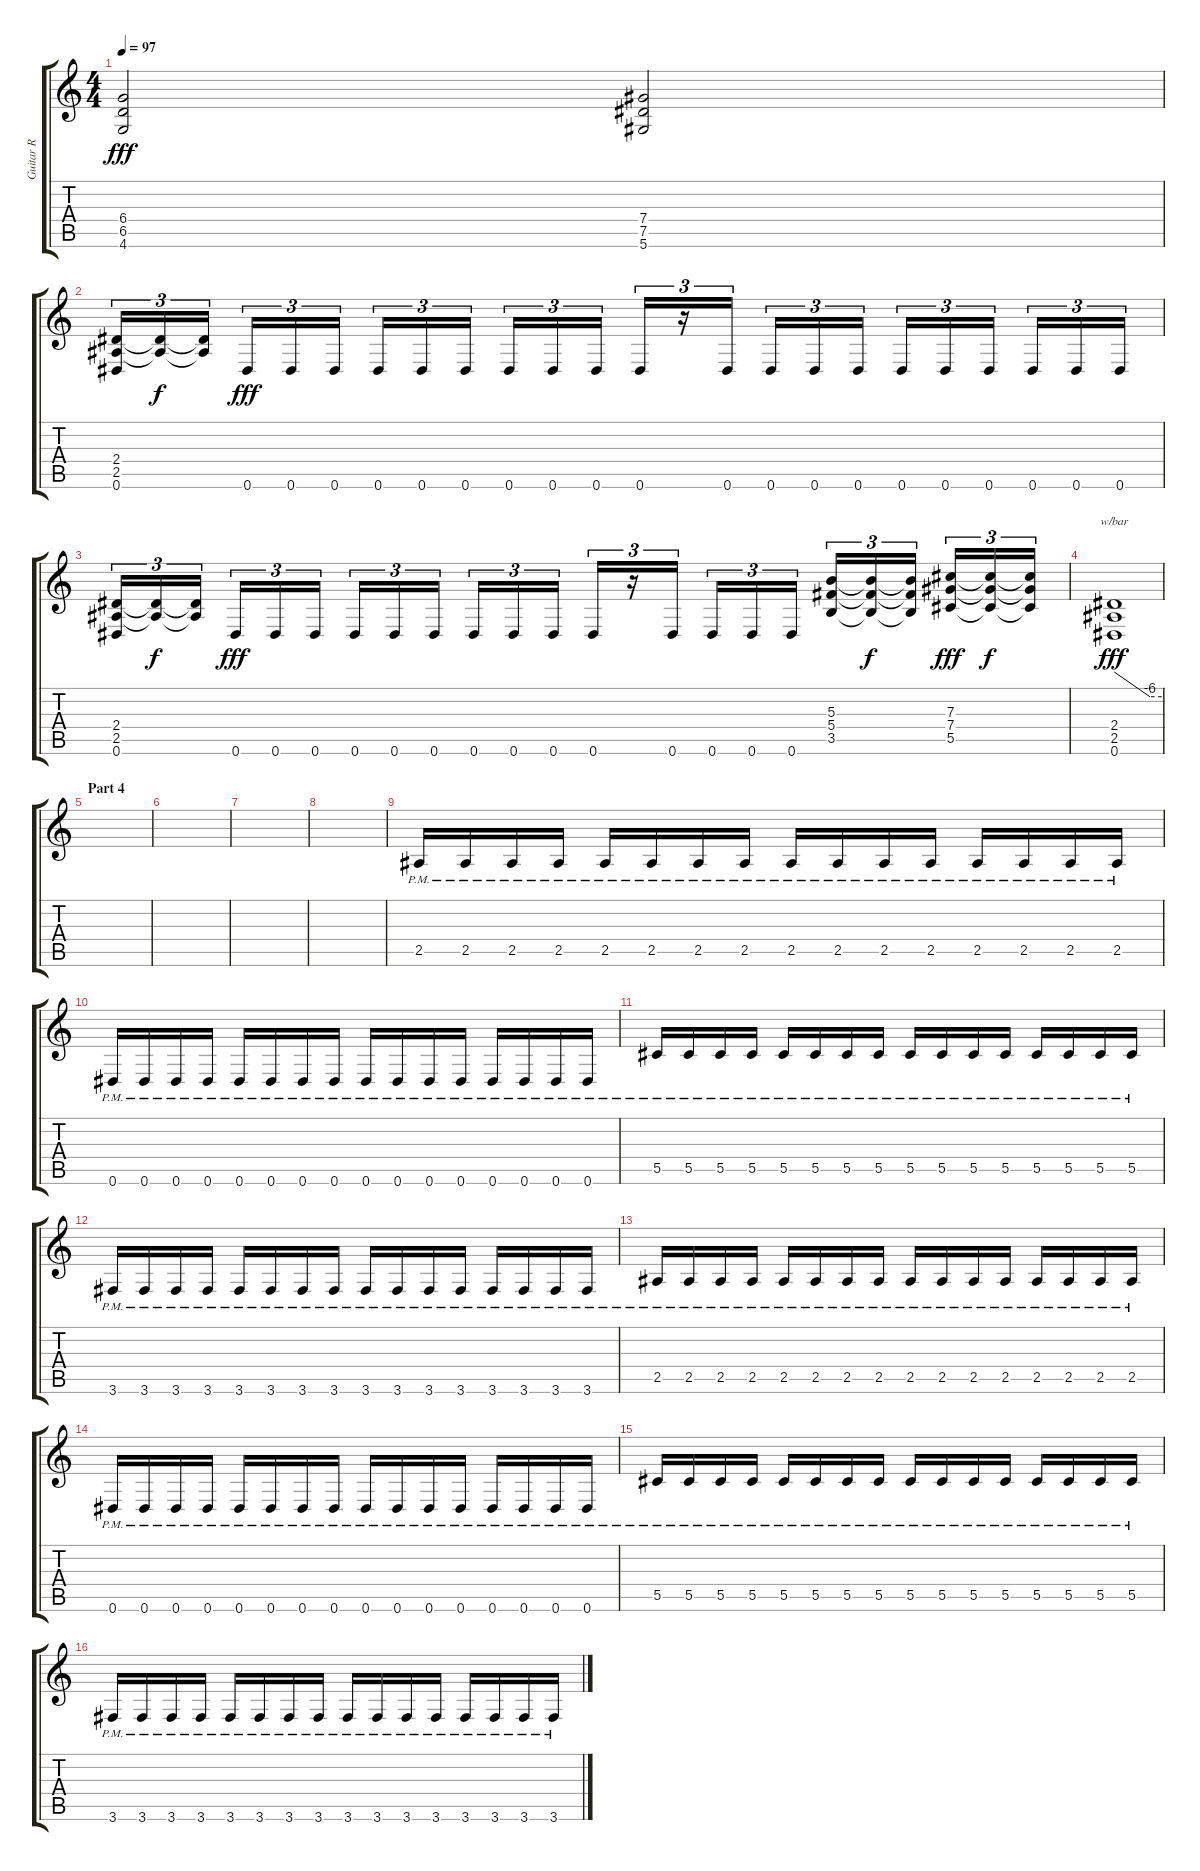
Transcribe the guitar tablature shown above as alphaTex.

\track ("Guitar R" "Guitar R") {instrument distortionguitar}
\staff {score tabs}
\tuning (Eb4 Bb3 Gb3 Db3 Ab2 Eb2) {hide}
\ts (4 4)
\tempo 97
\clef g2
\ks c
(6.4 6.5 4.6).2{dy fff} (7.4 7.5 5.6).2 |
(2.4 2.5 0.6).16{tu (3 2)} (2.4{t} 2.5{t}).16{tu (3 2) dy f} (2.4{t} 2.5{t}).16{tu (3 2)} 0.6.16{tu (3 2) dy fff} 0.6.16{tu (3 2)} 0.6.16{tu (3 2)} 0.6.16{tu (3 2)} 0.6.16{tu (3 2)} 0.6.16{tu (3 2)} 0.6.16{tu (3 2)} 0.6.16{tu (3 2)} 0.6.16{tu (3 2)} 0.6.16{tu (3 2)} r.16{tu (3 2)} 0.6.16{tu (3 2)} 0.6.16{tu (3 2)} 0.6.16{tu (3 2)} 0.6.16{tu (3 2)} 0.6.16{tu (3 2)} 0.6.16{tu (3 2)} 0.6.16{tu (3 2)} 0.6.16{tu (3 2)} 0.6.16{tu (3 2)} 0.6.16{tu (3 2)} |
(2.4 2.5 0.6).16{tu (3 2)} (2.4{t} 2.5{t}).16{tu (3 2) dy f} (2.4{t} 2.5{t}).16{tu (3 2)} 0.6.16{tu (3 2) dy fff} 0.6.16{tu (3 2)} 0.6.16{tu (3 2)} 0.6.16{tu (3 2)} 0.6.16{tu (3 2)} 0.6.16{tu (3 2)} 0.6.16{tu (3 2)} 0.6.16{tu (3 2)} 0.6.16{tu (3 2)} 0.6.16{tu (3 2)} r.16{tu (3 2)} 0.6.16{tu (3 2)} 0.6.16{tu (3 2)} 0.6.16{tu (3 2)} 0.6.16{tu (3 2)} (5.3 5.4 3.5).16{tu (3 2)} (5.3{t} 5.4{t} 3.5{t}).16{tu (3 2) dy f} (5.3{t} 5.4{t} 3.5{t}).16{tu (3 2)} (7.3 7.4 5.5).16{tu (3 2) dy fff} (7.3{t} 7.4{t} 5.5{t}).16{tu (3 2) dy f} (7.3{t} 7.4{t} 5.5{t}).16{tu (3 2)} |
(2.4 2.5 0.6).1{tbe (custom default 0 0 45 -24 60 -24) dy fff} |
\section ("" "Part 4")
|
|
|
|
2.5{pm}.16 2.5{pm}.16 2.5{pm}.16 2.5{pm}.16 2.5{pm}.16 2.5{pm}.16 2.5{pm}.16 2.5{pm}.16 2.5{pm}.16 2.5{pm}.16 2.5{pm}.16 2.5{pm}.16 2.5{pm}.16 2.5{pm}.16 2.5{pm}.16 2.5{pm}.16 |
0.6{pm}.16 0.6{pm}.16 0.6{pm}.16 0.6{pm}.16 0.6{pm}.16 0.6{pm}.16 0.6{pm}.16 0.6{pm}.16 0.6{pm}.16 0.6{pm}.16 0.6{pm}.16 0.6{pm}.16 0.6{pm}.16 0.6{pm}.16 0.6{pm}.16 0.6{pm}.16 |
5.5{pm}.16 5.5{pm}.16 5.5{pm}.16 5.5{pm}.16 5.5{pm}.16 5.5{pm}.16 5.5{pm}.16 5.5{pm}.16 5.5{pm}.16 5.5{pm}.16 5.5{pm}.16 5.5{pm}.16 5.5{pm}.16 5.5{pm}.16 5.5{pm}.16 5.5{pm}.16 |
3.6{pm}.16 3.6{pm}.16 3.6{pm}.16 3.6{pm}.16 3.6{pm}.16 3.6{pm}.16 3.6{pm}.16 3.6{pm}.16 3.6{pm}.16 3.6{pm}.16 3.6{pm}.16 3.6{pm}.16 3.6{pm}.16 3.6{pm}.16 3.6{pm}.16 3.6{pm}.16 |
2.5{pm}.16 2.5{pm}.16 2.5{pm}.16 2.5{pm}.16 2.5{pm}.16 2.5{pm}.16 2.5{pm}.16 2.5{pm}.16 2.5{pm}.16 2.5{pm}.16 2.5{pm}.16 2.5{pm}.16 2.5{pm}.16 2.5{pm}.16 2.5{pm}.16 2.5{pm}.16 |
0.6{pm}.16 0.6{pm}.16 0.6{pm}.16 0.6{pm}.16 0.6{pm}.16 0.6{pm}.16 0.6{pm}.16 0.6{pm}.16 0.6{pm}.16 0.6{pm}.16 0.6{pm}.16 0.6{pm}.16 0.6{pm}.16 0.6{pm}.16 0.6{pm}.16 0.6{pm}.16 |
5.5{pm}.16 5.5{pm}.16 5.5{pm}.16 5.5{pm}.16 5.5{pm}.16 5.5{pm}.16 5.5{pm}.16 5.5{pm}.16 5.5{pm}.16 5.5{pm}.16 5.5{pm}.16 5.5{pm}.16 5.5{pm}.16 5.5{pm}.16 5.5{pm}.16 5.5{pm}.16 |
3.6{pm}.16 3.6{pm}.16 3.6{pm}.16 3.6{pm}.16 3.6{pm}.16 3.6{pm}.16 3.6{pm}.16 3.6{pm}.16 3.6{pm}.16 3.6{pm}.16 3.6{pm}.16 3.6{pm}.16 3.6{pm}.16 3.6{pm}.16 3.6{pm}.16 3.6{pm}.16
